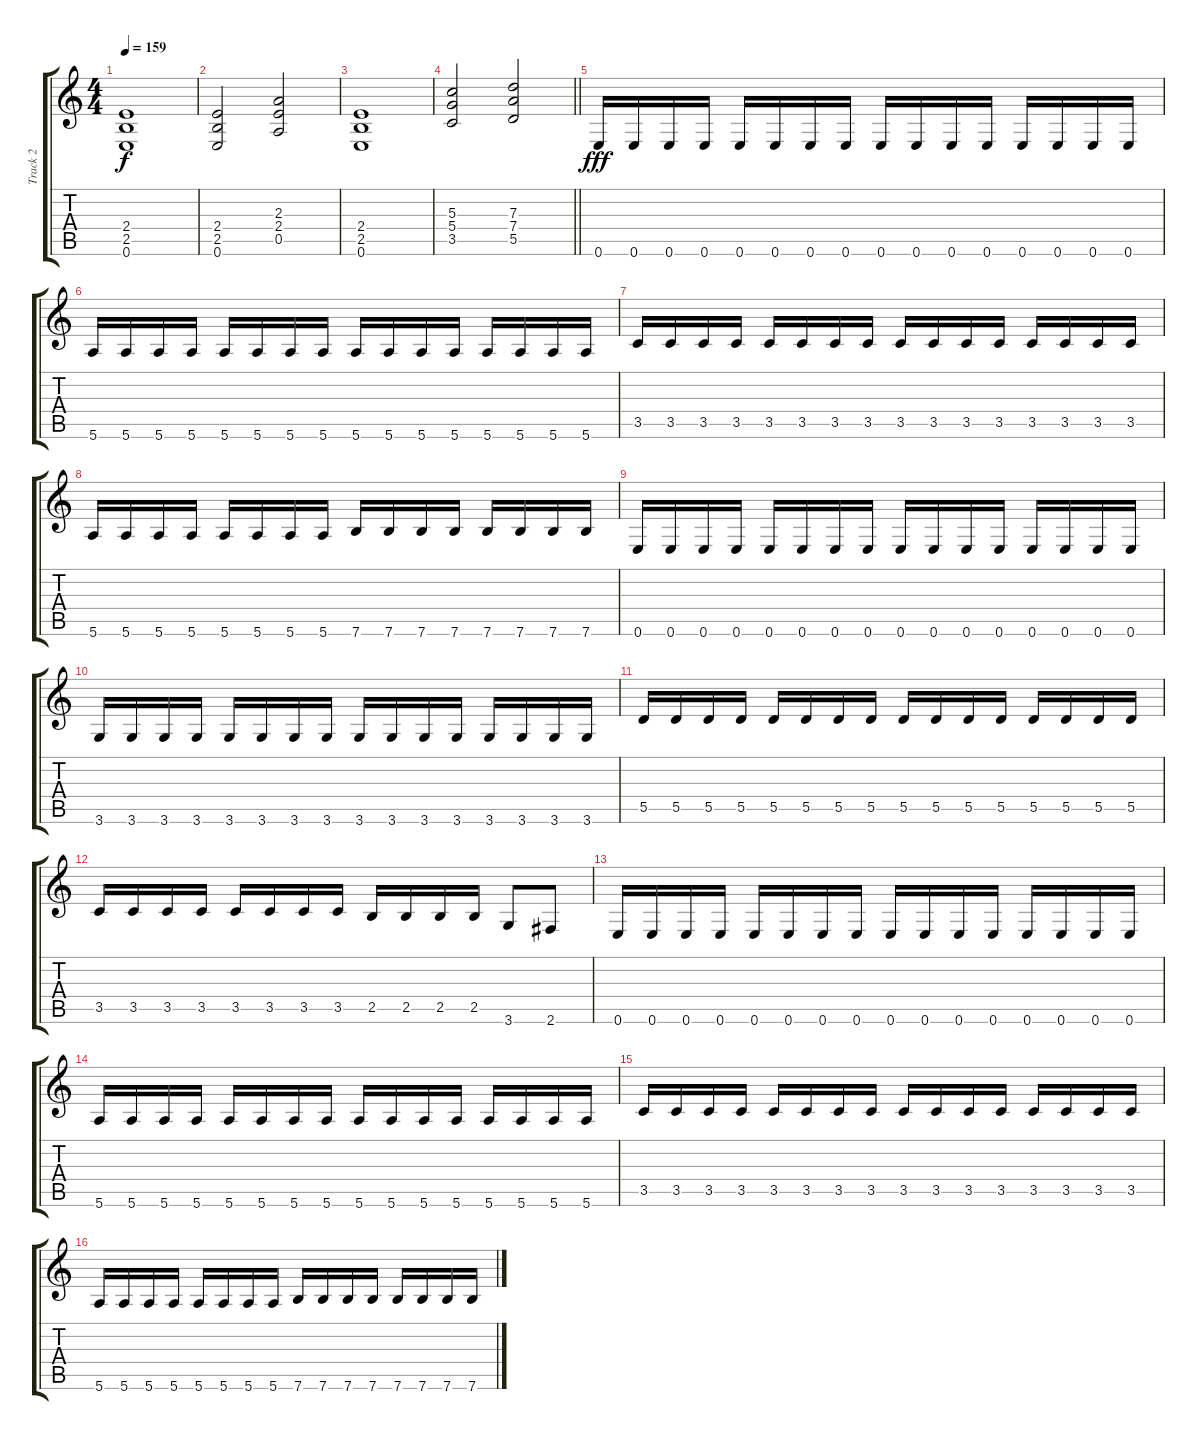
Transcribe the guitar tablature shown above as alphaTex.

\track ("Track 2" "Track 2") {instrument distortionguitar}
\staff {score tabs}
\tuning (E4 B3 G3 D3 A2 E2) {hide}
\ts (4 4)
\tempo 159
\clef g2
\ks c
(2.4 2.5 0.6).1{dy f} |
(2.4 2.5 0.6).2 (2.3 2.4 0.5).2 |
(2.4 2.5 0.6).1 |
\barLineRight lightlight
(5.3 5.4 3.5).2 (7.3 7.4 5.5).2 |
0.6.16{dy fff} 0.6.16 0.6.16 0.6.16 0.6.16 0.6.16 0.6.16 0.6.16 0.6.16 0.6.16 0.6.16 0.6.16 0.6.16 0.6.16 0.6.16 0.6.16 |
5.6.16 5.6.16 5.6.16 5.6.16 5.6.16 5.6.16 5.6.16 5.6.16 5.6.16 5.6.16 5.6.16 5.6.16 5.6.16 5.6.16 5.6.16 5.6.16 |
3.5.16 3.5.16 3.5.16 3.5.16 3.5.16 3.5.16 3.5.16 3.5.16 3.5.16 3.5.16 3.5.16 3.5.16 3.5.16 3.5.16 3.5.16 3.5.16 |
5.6.16 5.6.16 5.6.16 5.6.16 5.6.16 5.6.16 5.6.16 5.6.16 7.6.16 7.6.16 7.6.16 7.6.16 7.6.16 7.6.16 7.6.16 7.6.16 |
0.6.16 0.6.16 0.6.16 0.6.16 0.6.16 0.6.16 0.6.16 0.6.16 0.6.16 0.6.16 0.6.16 0.6.16 0.6.16 0.6.16 0.6.16 0.6.16 |
3.6.16 3.6.16 3.6.16 3.6.16 3.6.16 3.6.16 3.6.16 3.6.16 3.6.16 3.6.16 3.6.16 3.6.16 3.6.16 3.6.16 3.6.16 3.6.16 |
5.5.16 5.5.16 5.5.16 5.5.16 5.5.16 5.5.16 5.5.16 5.5.16 5.5.16 5.5.16 5.5.16 5.5.16 5.5.16 5.5.16 5.5.16 5.5.16 |
3.5.16 3.5.16 3.5.16 3.5.16 3.5.16 3.5.16 3.5.16 3.5.16 2.5.16 2.5.16 2.5.16 2.5.16 3.6.8 2.6.8 |
0.6.16 0.6.16 0.6.16 0.6.16 0.6.16 0.6.16 0.6.16 0.6.16 0.6.16 0.6.16 0.6.16 0.6.16 0.6.16 0.6.16 0.6.16 0.6.16 |
5.6.16 5.6.16 5.6.16 5.6.16 5.6.16 5.6.16 5.6.16 5.6.16 5.6.16 5.6.16 5.6.16 5.6.16 5.6.16 5.6.16 5.6.16 5.6.16 |
3.5.16 3.5.16 3.5.16 3.5.16 3.5.16 3.5.16 3.5.16 3.5.16 3.5.16 3.5.16 3.5.16 3.5.16 3.5.16 3.5.16 3.5.16 3.5.16 |
5.6.16 5.6.16 5.6.16 5.6.16 5.6.16 5.6.16 5.6.16 5.6.16 7.6.16 7.6.16 7.6.16 7.6.16 7.6.16 7.6.16 7.6.16 7.6.16
